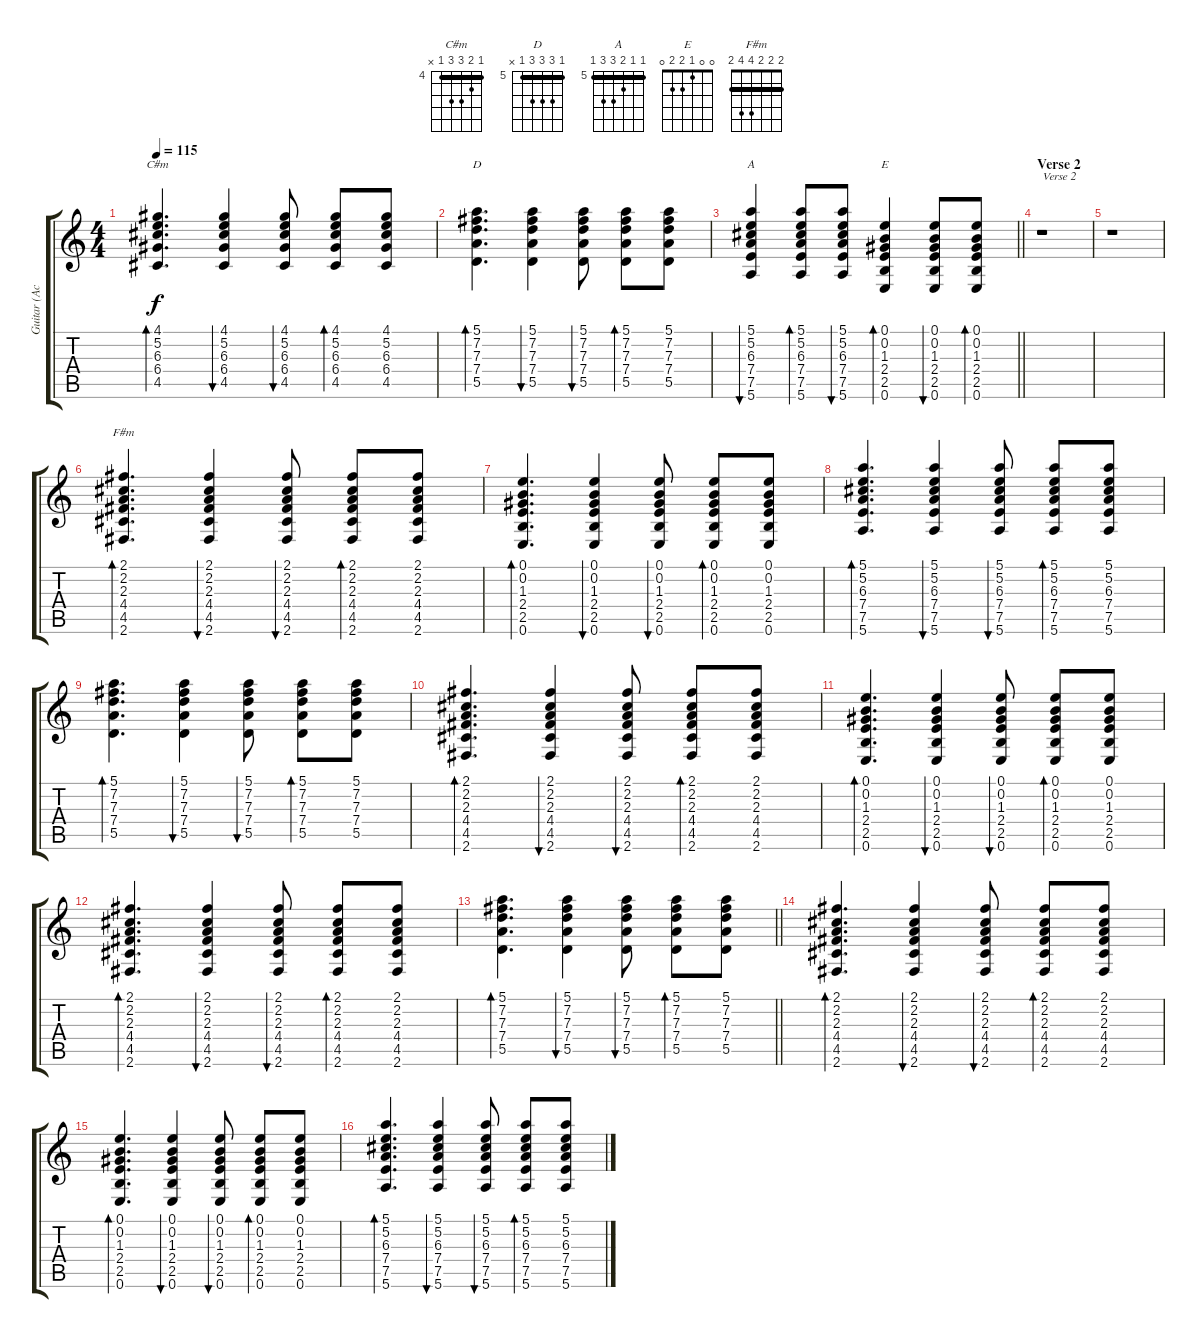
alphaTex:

\track ("Guitar (Acoustic)" "Guitar (Ac") {instrument acousticguitarnylon}
\staff {score tabs}
\tuning (E4 B3 G3 D3 A2 E2) {hide}
\chord ("C#m" 4 5 6 6 4 x) {firstfret 4 barre 4}
\chord ("D" 5 7 7 7 5 x) {firstfret 5 barre 5}
\chord ("A" 5 5 6 7 7 5) {firstfret 5 barre 5}
\chord ("E" 0 0 1 2 2 0)
\chord ("F#m" 2 2 2 4 4 2) {barre 2}
\ts (4 4)
\tempo 115
\clef g2
\ks c
(4.1 5.2 6.3 6.4 4.5).4{d bd 60 ch "C#m" dy f} (4.1 5.2 6.3 6.4 4.5).4{bu 60} (4.1 5.2 6.3 6.4 4.5).8{bu 60} (4.1 5.2 6.3 6.4 4.5).8{bd 60} (4.1 5.2 6.3 6.4 4.5).8 |
(5.1 7.2 7.3 7.4 5.5).4{d bd 60 ch "D"} (5.1 7.2 7.3 7.4 5.5).4{bu 60} (5.1 7.2 7.3 7.4 5.5).8{bu 60} (5.1 7.2 7.3 7.4 5.5).8{bd 60} (5.1 7.2 7.3 7.4 5.5).8 |
\barLineRight lightlight
(5.1 5.2 6.3 7.4 7.5 5.6).4{bu 60 ch "A"} (5.1 5.2 6.3 7.4 7.5 5.6).8{bd 60} (5.1 5.2 6.3 7.4 7.5 5.6).8{bu 60} (0.1 0.2 1.3 2.4 2.5 0.6).4{bd 60 ch "E"} (0.1 0.2 1.3 2.4 2.5 0.6).8{bu 60} (0.1 0.2 1.3 2.4 2.5 0.6).8{bd 60} |
\section ("" "Verse 2")
r.1{txt "Verse 2"} |
r.1 |
(2.1 2.2 2.3 4.4 4.5 2.6).4{d bd 60 ch "F#m"} (2.1 2.2 2.3 4.4 4.5 2.6).4{bu 60} (2.1 2.2 2.3 4.4 4.5 2.6).8{bu 60} (2.1 2.2 2.3 4.4 4.5 2.6).8{bd 60} (2.1 2.2 2.3 4.4 4.5 2.6).8 |
(0.1 0.2 1.3 2.4 2.5 0.6).4{d bd 60} (0.1 0.2 1.3 2.4 2.5 0.6).4{bu 60} (0.1 0.2 1.3 2.4 2.5 0.6).8{bu 60} (0.1 0.2 1.3 2.4 2.5 0.6).8{bd 60} (0.1 0.2 1.3 2.4 2.5 0.6).8 |
(5.1 5.2 6.3 7.4 7.5 5.6).4{d bd 60} (5.1 5.2 6.3 7.4 7.5 5.6).4{bu 60} (5.1 5.2 6.3 7.4 7.5 5.6).8{bu 60} (5.1 5.2 6.3 7.4 7.5 5.6).8{bd 60} (5.1 5.2 6.3 7.4 7.5 5.6).8 |
(5.1 7.2 7.3 7.4 5.5).4{d bd 60} (5.1 7.2 7.3 7.4 5.5).4{bu 60} (5.1 7.2 7.3 7.4 5.5).8{bu 60} (5.1 7.2 7.3 7.4 5.5).8{bd 60} (5.1 7.2 7.3 7.4 5.5).8 |
(2.1 2.2 2.3 4.4 4.5 2.6).4{d bd 60} (2.1 2.2 2.3 4.4 4.5 2.6).4{bu 60} (2.1 2.2 2.3 4.4 4.5 2.6).8{bu 60} (2.1 2.2 2.3 4.4 4.5 2.6).8{bd 60} (2.1 2.2 2.3 4.4 4.5 2.6).8 |
(0.1 0.2 1.3 2.4 2.5 0.6).4{d bd 60} (0.1 0.2 1.3 2.4 2.5 0.6).4{bu 60} (0.1 0.2 1.3 2.4 2.5 0.6).8{bu 60} (0.1 0.2 1.3 2.4 2.5 0.6).8{bd 60} (0.1 0.2 1.3 2.4 2.5 0.6).8 |
(2.1 2.2 2.3 4.4 4.5 2.6).4{d bd 60} (2.1 2.2 2.3 4.4 4.5 2.6).4{bu 60} (2.1 2.2 2.3 4.4 4.5 2.6).8{bu 60} (2.1 2.2 2.3 4.4 4.5 2.6).8{bd 60} (2.1 2.2 2.3 4.4 4.5 2.6).8 |
\barLineRight lightlight
(5.1 7.2 7.3 7.4 5.5).4{d bd 60} (5.1 7.2 7.3 7.4 5.5).4{bu 60} (5.1 7.2 7.3 7.4 5.5).8{bu 60} (5.1 7.2 7.3 7.4 5.5).8{bd 60} (5.1 7.2 7.3 7.4 5.5).8 |
(2.1 2.2 2.3 4.4 4.5 2.6).4{d bd 60} (2.1 2.2 2.3 4.4 4.5 2.6).4{bu 60} (2.1 2.2 2.3 4.4 4.5 2.6).8{bu 60} (2.1 2.2 2.3 4.4 4.5 2.6).8{bd 60} (2.1 2.2 2.3 4.4 4.5 2.6).8 |
(0.1 0.2 1.3 2.4 2.5 0.6).4{d bd 60} (0.1 0.2 1.3 2.4 2.5 0.6).4{bu 60} (0.1 0.2 1.3 2.4 2.5 0.6).8{bu 60} (0.1 0.2 1.3 2.4 2.5 0.6).8{bd 60} (0.1 0.2 1.3 2.4 2.5 0.6).8 |
(5.1 5.2 6.3 7.4 7.5 5.6).4{d bd 60} (5.1 5.2 6.3 7.4 7.5 5.6).4{bu 60} (5.1 5.2 6.3 7.4 7.5 5.6).8{bu 60} (5.1 5.2 6.3 7.4 7.5 5.6).8{bd 60} (5.1 5.2 6.3 7.4 7.5 5.6).8
